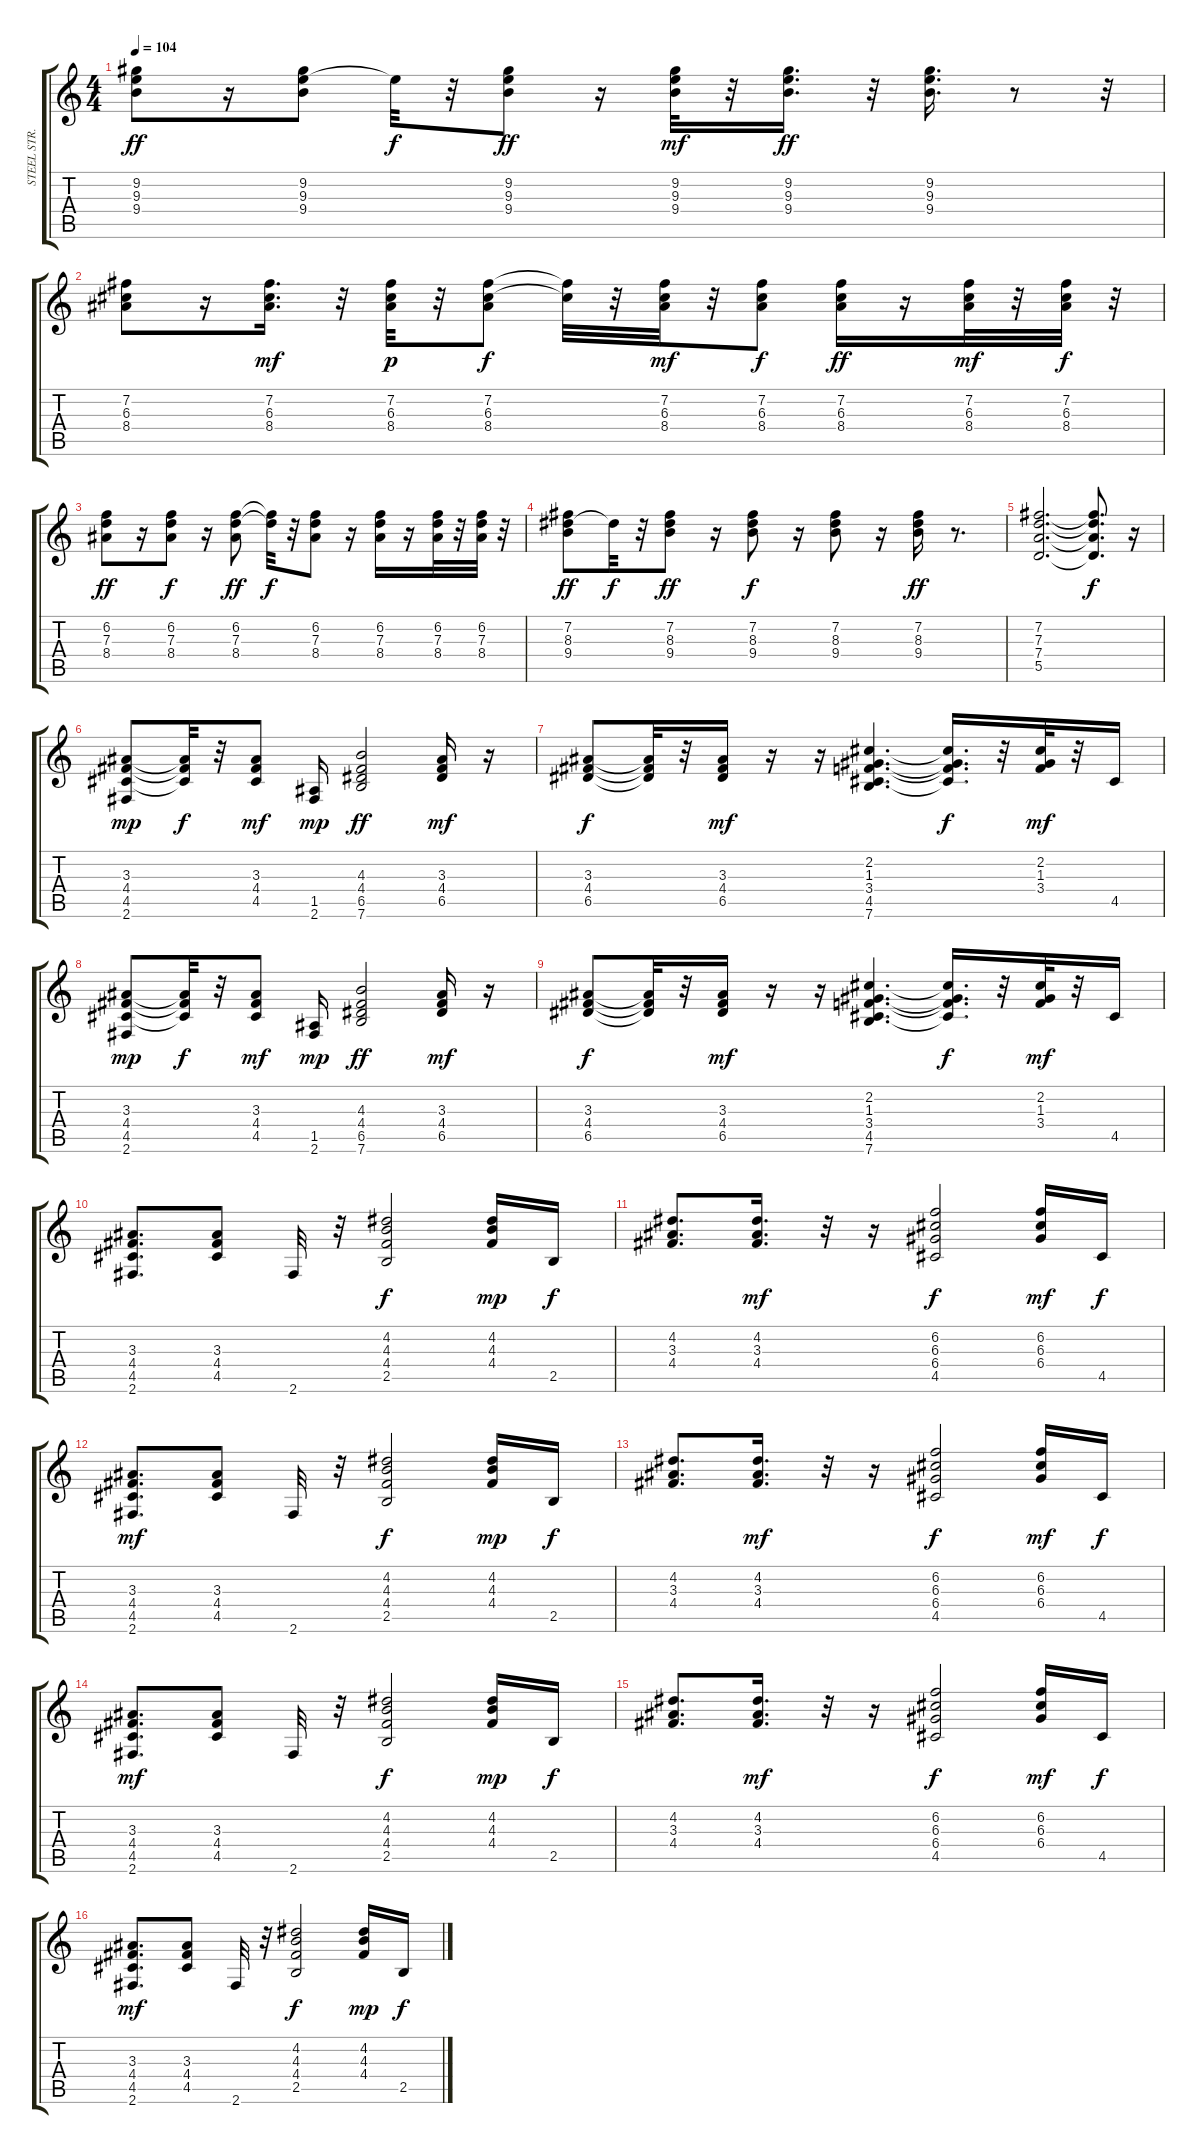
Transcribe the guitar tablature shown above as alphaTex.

\track ("STEEL STR. GTR." "STEEL STR.") {instrument acousticguitarsteel}
\staff {score tabs}
\tuning (E4 B3 G3 D3 A2 E2) {hide}
\ts (4 4)
\tempo 104
\clef g2
\ks c
(9.2 9.3 9.4).8{dy ff} r.16 (9.2 9.3 9.4).8 9.3{t}.32{dy f} r.32 (9.2 9.3 9.4).8{dy ff} r.16 (9.2 9.3 9.4).32{dy mf} r.32 (9.2 9.3 9.4).16{d dy ff} r.32 (9.2 9.3 9.4).16{d} r.8 r.32 |
(7.2 6.3 8.4).8 r.16 (7.2 6.3 8.4).16{d dy mf} r.32 (7.2 6.3 8.4).32{dy p} r.32 (7.2 6.3 8.4).8{dy f} (7.2{t} 6.3{t}).32 r.32 (7.2 6.3 8.4).32{dy mf} r.32 (7.2 6.3 8.4).8{dy f} (7.2 6.3 8.4).16{dy ff} r.16 (7.2 6.3 8.4).32{dy mf} r.32 (7.2 6.3 8.4).32{dy f} r.32 |
(6.2 7.3 8.4).8{dy ff} r.16 (6.2 7.3 8.4).8{dy f} r.16 (6.2 7.3 8.4).8{dy ff} (6.2{t} 7.3{t}).32{dy f} r.32 (6.2 7.3 8.4).8 r.16 (6.2 7.3 8.4).16 r.16 (6.2 7.3 8.4).32 r.32 (6.2 7.3 8.4).32 r.32 |
(7.2 8.3 9.4).8{dy ff} 8.3{t}.32{dy f} r.32 (7.2 8.3 9.4).8{dy ff} r.16 (7.2 8.3 9.4).8{dy f} r.16 (7.2 8.3 9.4).8 r.16 (7.2 8.3 9.4).16{dy ff} r.8{d} |
(7.2 7.3 7.4 5.5).2{d} (7.2{t} 7.3{t} 7.4{t} 5.5{t}).8{d dy f} r.16 |
(3.3 4.4 4.5 2.6).8{dy mp} (3.3{t} 4.4{t} 4.5{t}).32{dy f} r.32 (3.3 4.4 4.5).8{dy mf} (1.5 2.6).16{dy mp} (4.3 4.4 6.5 7.6).2{dy ff} (3.3 4.4 6.5).16{dy mf} r.16 |
(3.3 4.4 6.5).8{dy f} (3.3{t} 4.4{t} 6.5{t}).32 r.32 (3.3 4.4 6.5).16{dy mf} r.16 r.16 (2.2 1.3 3.4 4.5 7.6).4{d} (2.2{t} 1.3{t} 3.4{t} 4.5{t}).16{d dy f} r.32 (2.2 1.3 3.4).32{dy mf} r.32 4.5.16 |
(3.3 4.4 4.5 2.6).8{dy mp} (3.3{t} 4.4{t} 4.5{t}).32{dy f} r.32 (3.3 4.4 4.5).8{dy mf} (1.5 2.6).16{dy mp} (4.3 4.4 6.5 7.6).2{dy ff} (3.3 4.4 6.5).16{dy mf} r.16 |
(3.3 4.4 6.5).8{dy f} (3.3{t} 4.4{t} 6.5{t}).32 r.32 (3.3 4.4 6.5).16{dy mf} r.16 r.16 (2.2 1.3 3.4 4.5 7.6).4{d} (2.2{t} 1.3{t} 3.4{t} 4.5{t}).16{d dy f} r.32 (2.2 1.3 3.4).32{dy mf} r.32 4.5.16 |
(3.3 4.4 4.5 2.6).8{d} (3.3 4.4 4.5).8 2.6.32 r.32 (4.2 4.3 4.4 2.5).2{dy f} (4.2 4.3 4.4).16{dy mp} 2.5.16{dy f} |
(4.2 3.3 4.4).8{d} (4.2 3.3 4.4).16{d dy mf} r.32 r.16 (6.2 6.3 6.4 4.5).2{dy f} (6.2 6.3 6.4).16{dy mf} 4.5.16{dy f} |
(3.3 4.4 4.5 2.6).8{d dy mf} (3.3 4.4 4.5).8 2.6.32 r.32 (4.2 4.3 4.4 2.5).2{dy f} (4.2 4.3 4.4).16{dy mp} 2.5.16{dy f} |
(4.2 3.3 4.4).8{d} (4.2 3.3 4.4).16{d dy mf} r.32 r.16 (6.2 6.3 6.4 4.5).2{dy f} (6.2 6.3 6.4).16{dy mf} 4.5.16{dy f} |
(3.3 4.4 4.5 2.6).8{d dy mf} (3.3 4.4 4.5).8 2.6.32 r.32 (4.2 4.3 4.4 2.5).2{dy f} (4.2 4.3 4.4).16{dy mp} 2.5.16{dy f} |
(4.2 3.3 4.4).8{d} (4.2 3.3 4.4).16{d dy mf} r.32 r.16 (6.2 6.3 6.4 4.5).2{dy f} (6.2 6.3 6.4).16{dy mf} 4.5.16{dy f} |
(3.3 4.4 4.5 2.6).8{d dy mf} (3.3 4.4 4.5).8 2.6.32 r.32 (4.2 4.3 4.4 2.5).2{dy f} (4.2 4.3 4.4).16{dy mp} 2.5.16{dy f}
